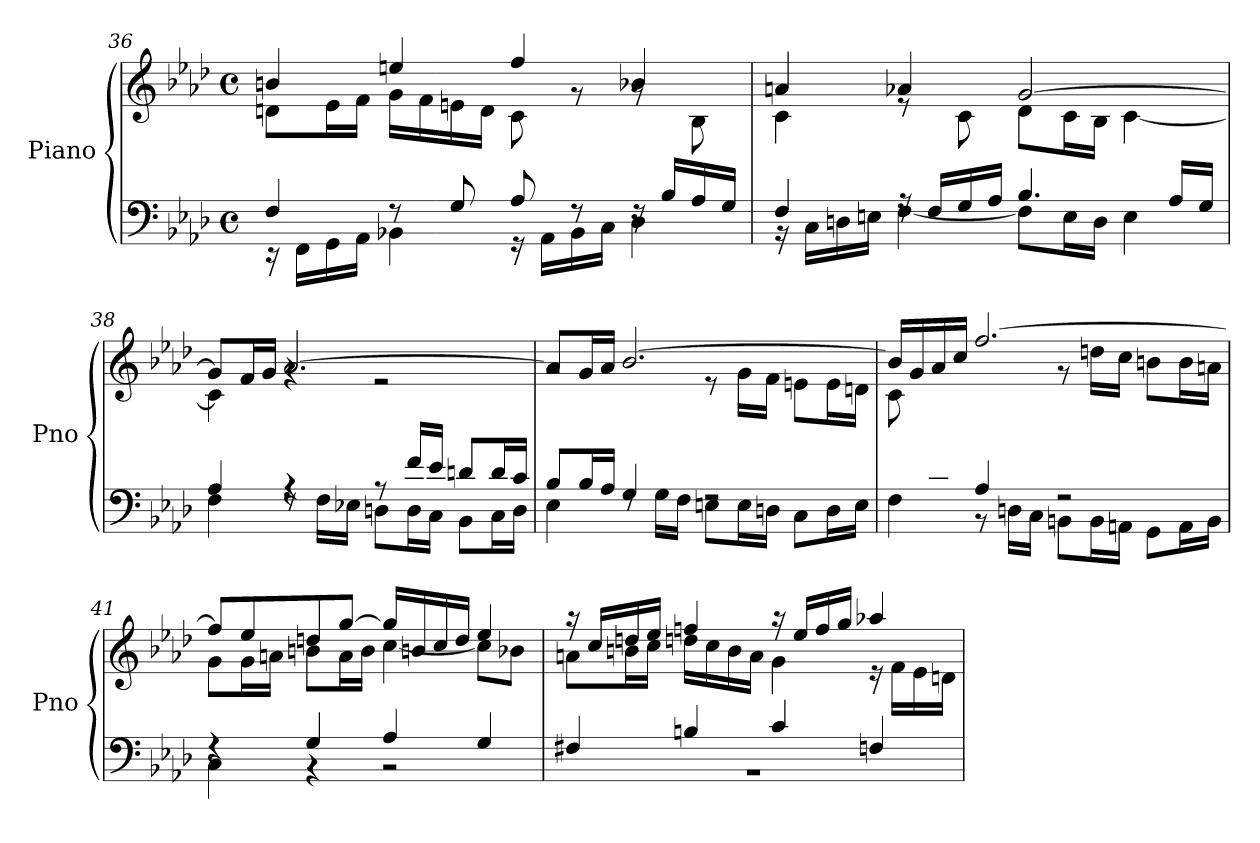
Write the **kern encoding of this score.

**kern	**kern
*part1	*part1
*staff2	*staff1
*I"Piano	*
*I'Pno	*
*clefF4	*clefG2
*k[b-e-a-d-]	*k[b-e-a-d-]
*M4/4	*M4/4
*met(c)	*met(c)
=36	=36
*^	*^
4F/	16r	4bn/	8dn\L
.	16FF\LL	.	.
.	16GG\	.	16e-\L
.	16AA-\JJ	.	16f\JJ
8rF	4BB-X\	4een/	16g\LL
.	.	.	16f\
8G/	.	.	16en\
.	.	.	16d\JJ
8A-/	16r	4ff/	8c\
.	16AA-\LL	.	.
8rF	16BB-\	.	8rg
.	16C\JJ	.	.
16rF	4D-\	4b-X/	8rg
16B-/LL	.	.	.
16A-/	.	.	8B-\
16G/JJ	.	.	.
!!LO:PB:g=z	!!
=37	=37	=37	=37
4F/	16r	4an/	4c\
.	16C\LL	.	.
.	16Dn\	.	.
.	16En\JJ	.	.
16rA	[4F\	4a-X/	8re
16F/LL	.	.	.
16G/	.	.	8c\
16A-/JJ	.	.	.
4.B-/	8F\L]	[2g/	8d-\L
.	16E\L	.	16c\L
.	16D\JJ	.	16B-\JJ
.	4E\	.	[4c\
16A-/LL	.	.	.
16G/JJ	.	.	.
=38	=38	=38	=38
4A-/	4F\	8g/L]	4c\]
.	.	16f/L	.
.	.	16g/JJ	.
4rA	8rF	[2.a-/	4rg
.	16F\LL	.	.
.	16E-X\JJ	.	.
8rA	8Dn\L	.	2re
16f/LL	16D\L	.	.
16e-/JJ	16C\JJ	.	.
8dn/L	8BB-\L	.	.
16d/L	16C\L	.	.
16c/JJ	16D\JJ	.	.
=39	=39	=39	=39
8B-/L	4E-\	8a-/L]	2rg
16B-/L	.	16g/L	.
16A-/JJ	.	16a-/JJ	.
4G/	8rF	[2.b-/	.
.	16G\LL	.	.
.	16F\JJ	.	.
2rF	8En\L	.	8r
.	16E\L	.	16g\LL
.	16Dn\JJ	.	16f\JJ
.	8C\L	.	8en\L
.	16D\L	.	16e\L
.	16E\JJ	.	16dn\JJ
!!LO:LB:g=z
=40	=40	=40	=40
*	*	*	*^
8ryy	4F\	16b-/LL]	2ryy	8c\L
.	.	16g/	.	.
16c/L	.	16a-/	.	2..ryy
16B-/JJ	.	16cc/JJ	.	.
4A-/	8r	[2.ff/	.	.
.	16Dn\LL	.	.	.
.	16C\JJ	.	.	.
2rF	8BBn\L	.	8r	.
.	16BB\L	.	16ddn\LL	.
.	16AAn\JJ	.	16cc\JJ	.
.	8GG\L	.	8bn\L	.
.	16AA\L	.	16b\L	.
.	16BB\JJ	.	16an\JJ	.
*	*	*	*v	*v
=41	=41	=41	=41
4rF	4C\	8ff/L]	8g\L
.	.	8ee-/	16g\L
.	.	.	16an\JJ
4G/	4r	8ddn/	8bn\L
.	.	[8gg/J	16a\L
.	.	.	16b\JJ
4A-/	2r	16gg/LL]	[4cc\
.	.	16bn/	.
.	.	16cc/	.
.	.	16dd/JJ	.
4G/	.	4ee-/	8cc\L]
.	.	.	8b-X\J
=42	=42	=42	=42
4F#X/	1r	16r	8an\L
.	.	16cc/LL	.
.	.	16ddn/	16bn\L
.	.	16ee-/JJ	16cc\JJ
4Bn/	.	4ffn/	16ddn\LL
.	.	.	16cc\
.	.	.	16b\
.	.	.	16a\JJ
4c/	.	16r	4g\
.	.	16ee-/LL	.
.	.	16ff/	.
.	.	16gg/JJ	.
4Fn/	.	4aa-X/	16r
.	.	.	16f\LL
.	.	.	16e-\
.	.	.	16dn\JJ
*v	*v	*	*
*	*v	*v
=	=
*-	*-
